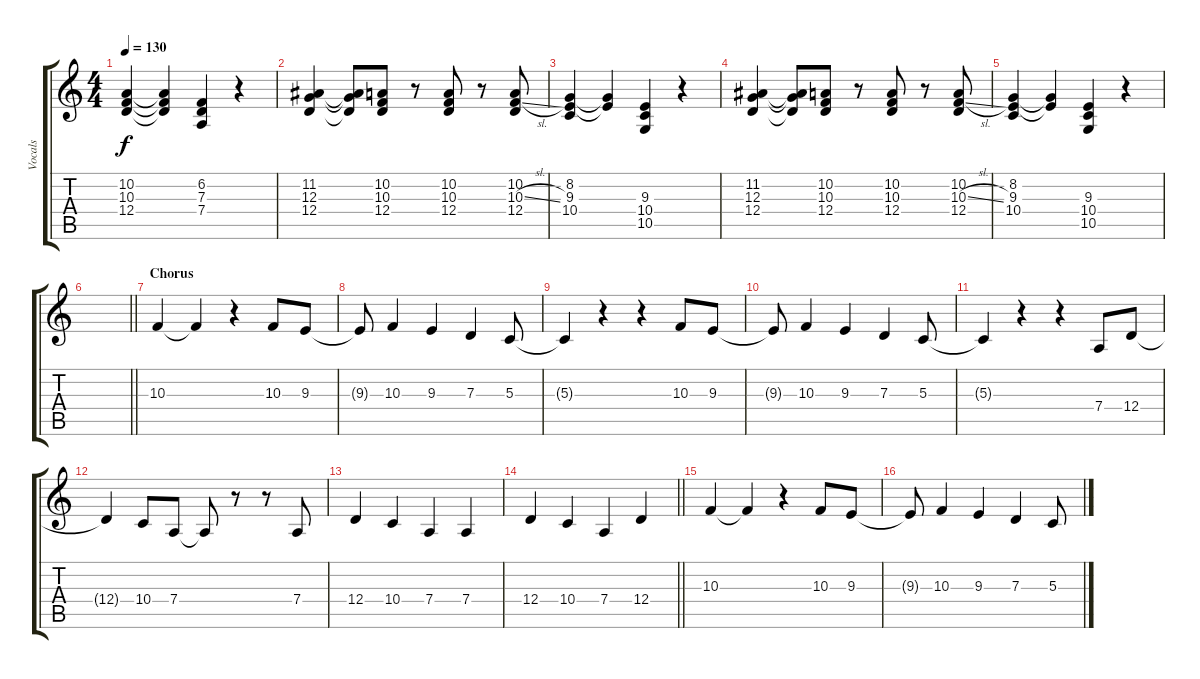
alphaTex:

\track ("Vocals" "Vocals") {instrument flute}
\staff {score tabs}
\tuning (E4 B3 G3 D3 A2 E2) {hide}
\ts (4 4)
\tempo 130
\clef g2
\ks c
(10.2 10.3 12.4).4{dy f} (10.2{t} 10.3{t} 12.4{t}).4 (6.2 7.3 7.4).4 r.4 |
(11.2 12.3 12.4).4 (11.2{t} 12.3{t} 12.4{t}).8 (10.2 10.3 12.4).8 r.8 (10.2 10.3 12.4).8 r.8 (10.2 10.3{sl} 12.4).8 |
(8.2 9.3 10.4).4 (8.2{t} 9.3{t}).4 (9.3 10.4 10.5).4 r.4 |
(11.2 12.3 12.4).4 (11.2{t} 12.3{t} 12.4{t}).8 (10.2 10.3 12.4).8 r.8 (10.2 10.3 12.4).8 r.8 (10.2 10.3{sl} 12.4).8 |
(8.2 9.3 10.4).4 (8.2{t} 9.3{t}).4 (9.3 10.4 10.5).4 r.4 |
\barLineRight lightlight
|
\section ("" "Chorus")
10.3.4 10.3{t}.4 r.4 10.3.8 9.3.8 |
9.3{t}.8 10.3.4 9.3.4 7.3.4 5.3.8 |
5.3{t}.4 r.4 r.4 10.3.8 9.3.8 |
9.3{t}.8 10.3.4 9.3.4 7.3.4 5.3.8 |
5.3{t}.4 r.4 r.4 7.4.8 12.4.8 |
12.4{t}.4 10.4.8 7.4.8 7.4{t}.8 r.8 r.8 7.4.8 |
12.4.4 10.4.4 7.4.4 7.4.4 |
\barLineRight lightlight
12.4.4 10.4.4 7.4.4 12.4.4 |
10.3.4 10.3{t}.4 r.4 10.3.8 9.3.8 |
9.3{t}.8 10.3.4 9.3.4 7.3.4 5.3.8
